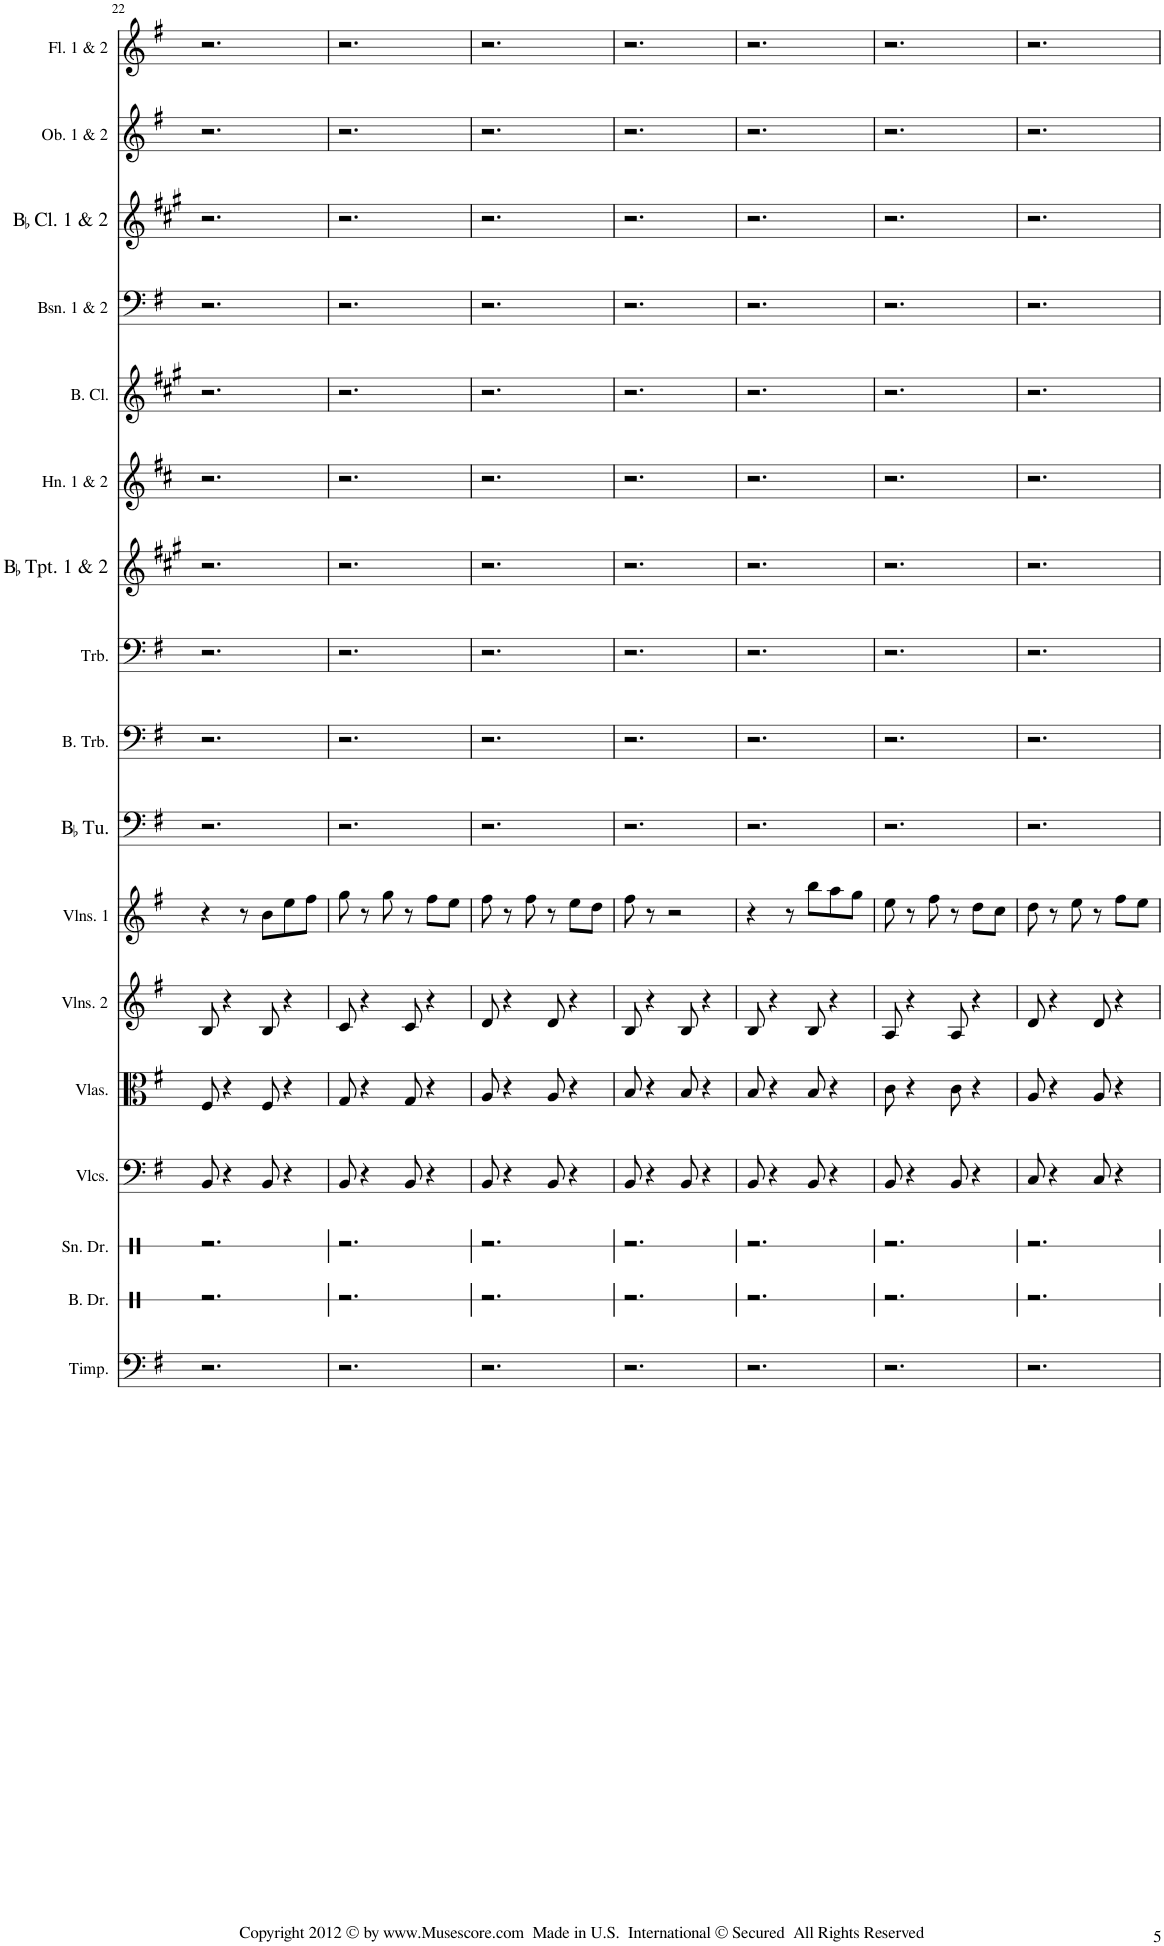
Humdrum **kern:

**kern	**kern	**kern	**kern	**kern	**kern	**kern	**kern	**kern	**kern	**kern	**kern	**kern	**kern	**kern	**kern	**kern
*part17	*part16	*part15	*part14	*part13	*part12	*part11	*part10	*part9	*part8	*part7	*part6	*part5	*part4	*part3	*part2	*part1
*staff17	*staff16	*staff15	*staff14	*staff13	*staff12	*staff11	*staff10	*staff9	*staff8	*staff7	*staff6	*staff5	*staff4	*staff3	*staff2	*staff1
*I"Timpani	*I"Bass Drum	*I"Snare Drum	*I"Violoncellos	*I"Violas	*I"Violins 2	*I"Violins 1	*I"BaccidentalFlat Tuba	*I"Bass Trombone	*I"Trombone	*I"BaccidentalFlat Trumpet 1 &amp; 2	*I"Horn 1 &amp; 2	*I"Bass Clarinet	*I"Bassoon 1 &amp; 2	*I"BaccidentalFlat Clarinet 1 &amp; 2	*I"Oboe 1 &amp; 2	*I"Flute 1 &amp; 2
*I'Timp.	*I'B. Dr.	*I'Sn. Dr.	*I'Vlcs.	*I'Vlas.	*I'Vlns. 2	*I'Vlns. 1	*I'BaccidentalFlat Tu.	*I'B. Trb.	*I'Trb.	*I'BaccidentalFlat Tpt. 1 &amp; 2	*I'Hn. 1 &amp; 2	*I'B. Cl.	*I'Bsn. 1 &amp; 2	*I'BaccidentalFlat Cl. 1 &amp; 2	*I'Ob. 1 &amp; 2	*I'Fl. 1 &amp; 2
!!LO:PB:g=z
*clefF4	*clefX	*clefX	*clefF4	*clefC3	*clefG2	*clefG2	*clefF4	*clefF4	*clefF4	*clefG2	*clefG2	*clefG2	*clefF4	*clefG2	*clefG2	*clefG2
*	*	*	*	*	*	*	*	*	*	*Trd1c2	*Trd4c7	*Trd8c14	*	*Trd1c2	*	*
*k[f#]	*k[]	*k[]	*k[f#]	*k[f#]	*k[f#]	*k[f#]	*k[f#]	*k[f#]	*k[f#]	*k[f#c#g#]	*k[f#c#]	*k[f#c#g#]	*k[f#]	*k[f#c#g#]	*k[f#]	*k[f#]
=22	=22	=22	=22	=22	=22	=22	=22	=22	=22	=22	=22	=22	=22	=22	=22	=22
2.r	2.r	2.r	8BB/	8F#/	8B/	4r	2.r	2.r	2.r	2.r	2.r	2.r	2.r	2.r	2.r	2.r
.	.	.	4r	4r	4r	.	.	.	.	.	.	.	.	.	.	.
.	.	.	.	.	.	8r	.	.	.	.	.	.	.	.	.	.
.	.	.	8BB/	8F#/	8B/	8b\L	.	.	.	.	.	.	.	.	.	.
.	.	.	4r	4r	4r	8ee\	.	.	.	.	.	.	.	.	.	.
.	.	.	.	.	.	8ff#\J	.	.	.	.	.	.	.	.	.	.
=23	=23	=23	=23	=23	=23	=23	=23	=23	=23	=23	=23	=23	=23	=23	=23	=23
2.r	2.r	2.r	8BB/	8G/	8c/	8gg\	2.r	2.r	2.r	2.r	2.r	2.r	2.r	2.r	2.r	2.r
.	.	.	4r	4r	4r	8r	.	.	.	.	.	.	.	.	.	.
.	.	.	.	.	.	8gg\	.	.	.	.	.	.	.	.	.	.
.	.	.	8BB/	8G/	8c/	8r	.	.	.	.	.	.	.	.	.	.
.	.	.	4r	4r	4r	8ff#\L	.	.	.	.	.	.	.	.	.	.
.	.	.	.	.	.	8ee\J	.	.	.	.	.	.	.	.	.	.
=24	=24	=24	=24	=24	=24	=24	=24	=24	=24	=24	=24	=24	=24	=24	=24	=24
2.r	2.r	2.r	8BB/	8A/	8d/	8ff#\	2.r	2.r	2.r	2.r	2.r	2.r	2.r	2.r	2.r	2.r
.	.	.	4r	4r	4r	8r	.	.	.	.	.	.	.	.	.	.
.	.	.	.	.	.	8ff#\	.	.	.	.	.	.	.	.	.	.
.	.	.	8BB/	8A/	8d/	8r	.	.	.	.	.	.	.	.	.	.
.	.	.	4r	4r	4r	8ee\L	.	.	.	.	.	.	.	.	.	.
.	.	.	.	.	.	8dd\J	.	.	.	.	.	.	.	.	.	.
=25	=25	=25	=25	=25	=25	=25	=25	=25	=25	=25	=25	=25	=25	=25	=25	=25
2.r	2.r	2.r	8BB/	8B/	8B/	8ff#\	2.r	2.r	2.r	2.r	2.r	2.r	2.r	2.r	2.r	2.r
.	.	.	4r	4r	4r	8r	.	.	.	.	.	.	.	.	.	.
.	.	.	.	.	.	2r	.	.	.	.	.	.	.	.	.	.
.	.	.	8BB/	8B/	8B/	.	.	.	.	.	.	.	.	.	.	.
.	.	.	4r	4r	4r	.	.	.	.	.	.	.	.	.	.	.
=26	=26	=26	=26	=26	=26	=26	=26	=26	=26	=26	=26	=26	=26	=26	=26	=26
2.r	2.r	2.r	8BB/	8B/	8B/	4r	2.r	2.r	2.r	2.r	2.r	2.r	2.r	2.r	2.r	2.r
.	.	.	4r	4r	4r	.	.	.	.	.	.	.	.	.	.	.
.	.	.	.	.	.	8r	.	.	.	.	.	.	.	.	.	.
.	.	.	8BB/	8B/	8B/	8bb\L	.	.	.	.	.	.	.	.	.	.
.	.	.	4r	4r	4r	8aa\	.	.	.	.	.	.	.	.	.	.
.	.	.	.	.	.	8gg\J	.	.	.	.	.	.	.	.	.	.
=27	=27	=27	=27	=27	=27	=27	=27	=27	=27	=27	=27	=27	=27	=27	=27	=27
2.r	2.r	2.r	8BB/	8c\	8A/	8ee\	2.r	2.r	2.r	2.r	2.r	2.r	2.r	2.r	2.r	2.r
.	.	.	4r	4r	4r	8r	.	.	.	.	.	.	.	.	.	.
.	.	.	.	.	.	8ff#\	.	.	.	.	.	.	.	.	.	.
.	.	.	8BB/	8c\	8A/	8r	.	.	.	.	.	.	.	.	.	.
.	.	.	4r	4r	4r	8dd\L	.	.	.	.	.	.	.	.	.	.
.	.	.	.	.	.	8cc\J	.	.	.	.	.	.	.	.	.	.
=28	=28	=28	=28	=28	=28	=28	=28	=28	=28	=28	=28	=28	=28	=28	=28	=28
2.r	2.r	2.r	8C/	8A/	8d/	8dd\	2.r	2.r	2.r	2.r	2.r	2.r	2.r	2.r	2.r	2.r
.	.	.	4r	4r	4r	8r	.	.	.	.	.	.	.	.	.	.
.	.	.	.	.	.	8ee\	.	.	.	.	.	.	.	.	.	.
.	.	.	8C/	8A/	8d/	8r	.	.	.	.	.	.	.	.	.	.
.	.	.	4r	4r	4r	8ff#\L	.	.	.	.	.	.	.	.	.	.
.	.	.	.	.	.	8ee\J	.	.	.	.	.	.	.	.	.	.
=	=	=	=	=	=	=	=	=	=	=	=	=	=	=	=	=
*-	*-	*-	*-	*-	*-	*-	*-	*-	*-	*-	*-	*-	*-	*-	*-	*-
